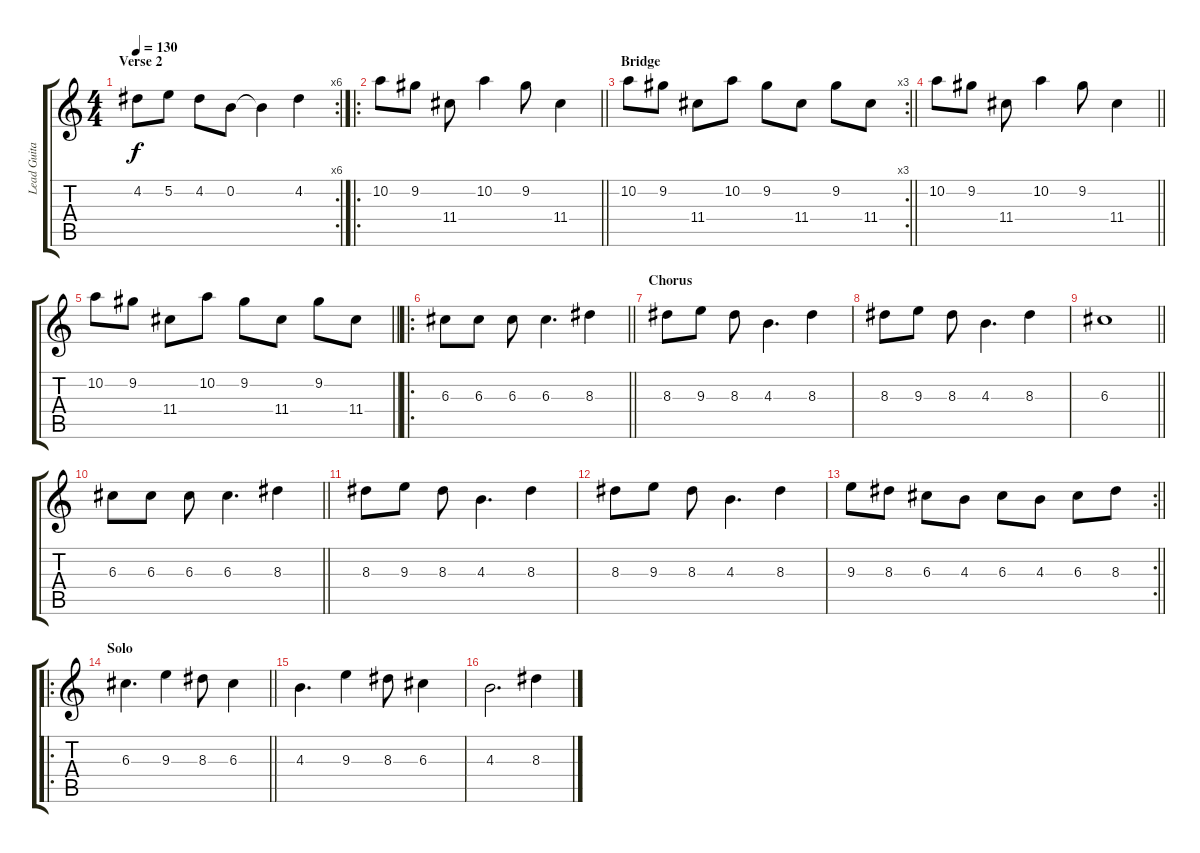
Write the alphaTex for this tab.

\track ("Lead Guitar" "Lead Guita") {instrument distortionguitar}
\staff {score tabs}
\tuning (E4 B3 G3 D3 A2 E2) {hide}
\rc 6
\ts (4 4)
\section ("" "Verse 2")
\tempo 130
\clef g2
\ks c
4.2.8{dy f} 5.2.8 4.2.8 0.2.8 0.2{t}.4 4.2.4 |
\ro
\barLineRight lightlight
10.2.8{volume 16 instrument distortionguitar} 9.2.8 11.4.8 10.2.4 9.2.8 11.4.4 |
\rc 3
\section ("" "Bridge")
\barLineRight lightlight
10.2.8 9.2.8 11.4.8 10.2.8 9.2.8 11.4.8 9.2.8 11.4.8 |
\barLineRight lightlight
10.2.8{volume 16 instrument distortionguitar} 9.2.8 11.4.8 10.2.4 9.2.8 11.4.4 |
\barLineRight lightlight
10.2.8 9.2.8 11.4.8 10.2.8 9.2.8 11.4.8 9.2.8 11.4.8 |
\ro
\barLineRight lightlight
6.3.8 6.3.8 6.3.8 6.3.4{d} 8.3.4 |
\section ("" "Chorus ")
8.3.8 9.3.8 8.3.8 4.3.4{d} 8.3.4 |
8.3.8 9.3.8 8.3.8 4.3.4{d} 8.3.4 |
\barLineRight lightlight
6.3.1 |
\barLineRight lightlight
6.3.8 6.3.8 6.3.8 6.3.4{d} 8.3.4 |
8.3.8 9.3.8 8.3.8 4.3.4{d} 8.3.4 |
8.3.8 9.3.8 8.3.8 4.3.4{d} 8.3.4 |
\rc 2
\barLineRight lightlight
9.3.8 8.3.8 6.3.8 4.3.8 6.3.8 4.3.8 6.3.8 8.3.8 |
\ro
\section ("" "Solo")
\barLineRight lightlight
6.3.4{d} 9.3.4 8.3.8 6.3.4 |
4.3.4{d} 9.3.4 8.3.8 6.3.4 |
4.3.2{d} 8.3.4
